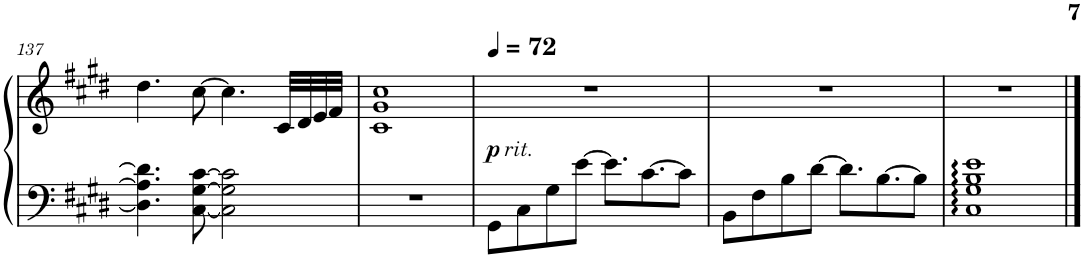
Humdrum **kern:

**kern	**kern	**dynam
*part1	*part1	*part1
*staff2	*staff1	*staff1/2
*I"Piano	*	*
*I'Pno.	*	*
!!LO:PB:g=z
*clefF4	*clefG2	*
*k[f#c#g#d#]	*k[f#c#g#d#]	*
*M4/4	*M4/4	*
=137	=137	=137
4.D#\] 4.A\] 4.d#\]	4.dd#\	.
[8C#\ [8G#\ [8c#\	[8cc#\	.
2C#\] 2G#\] 2c#\]	4.cc#\]	.
.	32c#/LLL	.
.	32d#/	.
.	32e/	.
.	32f#/JJJ	.
=138	=138	=138
1r	1c# 1g# 1cc#	.
=139	=139	=139
*	*MM72	*
!	!LO:TX:b:i:t=rit.	!
!	!	!LO:DY:b
8GG#\L	1r	p
8C#\	.	.
8G#\	.	.
[8e\J	.	.
8.e\L]	.	.
[8.c#\	.	.
8c#\J]	.	.
=140	=140	=140
8BB\L	1r	.
8F#\	.	.
8B\	.	.
[8d#\J	.	.
8.d#\L]	.	.
[8.B\	.	.
8B\J]	.	.
=141	=141	=141
1C# 1G# 1B 1e	1r	.
==	==	==
*-	*-	*-
